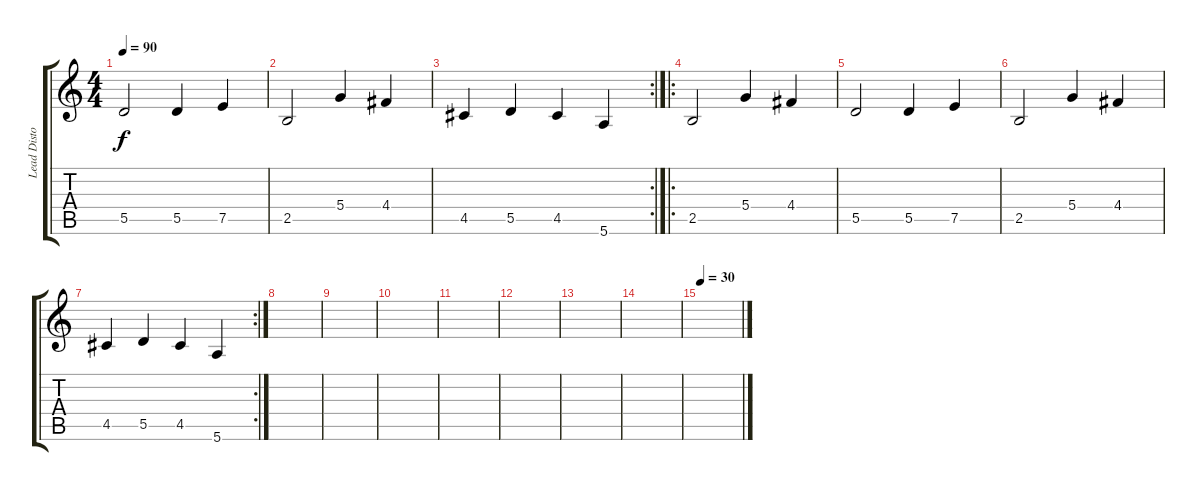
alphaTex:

\track ("Lead Distorted" "Lead Disto") {instrument distortionguitar}
\staff {score tabs}
\tuning (E4 B3 G3 D3 A2 E2) {hide}
\ts (4 4)
\tempo 90
\clef g2
\ks c
5.5.2{dy f} 5.5.4 7.5.4 |
2.5.2 5.4.4 4.4.4 |
\rc 2
4.5.4 5.5.4 4.5.4 5.6.4 |
\ro
2.5.2 5.4.4 4.4.4 |
5.5.2 5.5.4 7.5.4 |
2.5.2 5.4.4 4.4.4 |
\rc 2
4.5.4 5.5.4 4.5.4 5.6.4 |
|
|
|
|
|
|
|
\tempo 30
